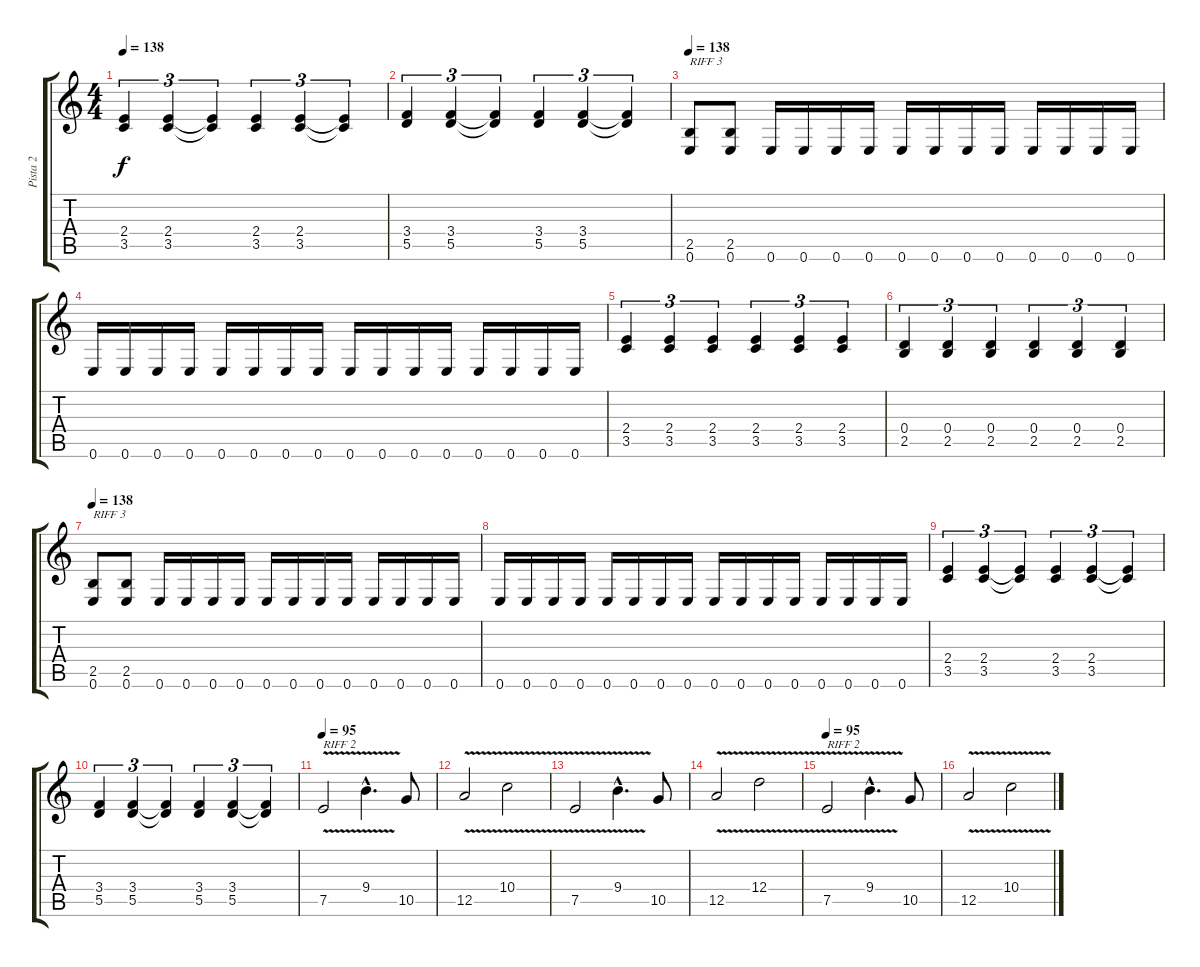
\track ("Pista 2" "Pista 2") {instrument distortionguitar}
\staff {score tabs}
\tuning (E4 B3 G3 D3 A2 E2) {hide}
\ts (4 4)
\tempo 138
\clef g2
\ks c
(2.4 3.5).4{tu (3 2) dy f} (2.4 3.5).4{tu (3 2)} (2.4{t} 3.5{t}).4{tu (3 2)} (2.4 3.5).4{tu (3 2)} (2.4 3.5).4{tu (3 2)} (2.4{t} 3.5{t}).4{tu (3 2)} |
(3.4 5.5).4{tu (3 2)} (3.4 5.5).4{tu (3 2)} (3.4{t} 5.5{t}).4{tu (3 2)} (3.4 5.5).4{tu (3 2)} (3.4 5.5).4{tu (3 2)} (3.4{t} 5.5{t}).4{tu (3 2)} |
\tempo 138
(2.5 0.6).8{txt "RIFF 3"} (2.5 0.6).8 0.6.16 0.6.16 0.6.16 0.6.16 0.6.16 0.6.16 0.6.16 0.6.16 0.6.16 0.6.16 0.6.16 0.6.16 |
0.6.16 0.6.16 0.6.16 0.6.16 0.6.16 0.6.16 0.6.16 0.6.16 0.6.16 0.6.16 0.6.16 0.6.16 0.6.16 0.6.16 0.6.16 0.6.16 |
(2.4 3.5).4{tu (3 2)} (2.4 3.5).4{tu (3 2)} (2.4 3.5).4{tu (3 2)} (2.4 3.5).4{tu (3 2)} (2.4 3.5).4{tu (3 2)} (2.4 3.5).4{tu (3 2)} |
(0.4 2.5).4{tu (3 2)} (0.4 2.5).4{tu (3 2)} (0.4 2.5).4{tu (3 2)} (0.4 2.5).4{tu (3 2)} (0.4 2.5).4{tu (3 2)} (0.4 2.5).4{tu (3 2)} |
\tempo 138
(2.5 0.6).8{txt "RIFF 3"} (2.5 0.6).8 0.6.16 0.6.16 0.6.16 0.6.16 0.6.16 0.6.16 0.6.16 0.6.16 0.6.16 0.6.16 0.6.16 0.6.16 |
0.6.16 0.6.16 0.6.16 0.6.16 0.6.16 0.6.16 0.6.16 0.6.16 0.6.16 0.6.16 0.6.16 0.6.16 0.6.16 0.6.16 0.6.16 0.6.16 |
(2.4 3.5).4{tu (3 2)} (2.4 3.5).4{tu (3 2)} (2.4{t} 3.5{t}).4{tu (3 2)} (2.4 3.5).4{tu (3 2)} (2.4 3.5).4{tu (3 2)} (2.4{t} 3.5{t}).4{tu (3 2)} |
(3.4 5.5).4{tu (3 2)} (3.4 5.5).4{tu (3 2)} (3.4{t} 5.5{t}).4{tu (3 2)} (3.4 5.5).4{tu (3 2)} (3.4 5.5).4{tu (3 2)} (3.4{t} 5.5{t}).4{tu (3 2)} |
\tempo 95
7.5{v}.2{txt "RIFF 2"} 9.4{v hac}.4{d} 10.5.8 |
12.5{v}.2 10.4{v}.2 |
7.5{v}.2 9.4{v hac}.4{d} 10.5.8 |
12.5{v}.2 12.4{v}.2 |
\tempo 95
7.5{v}.2{txt "RIFF 2"} 9.4{v hac}.4{d} 10.5.8 |
12.5{v}.2 10.4{v}.2
